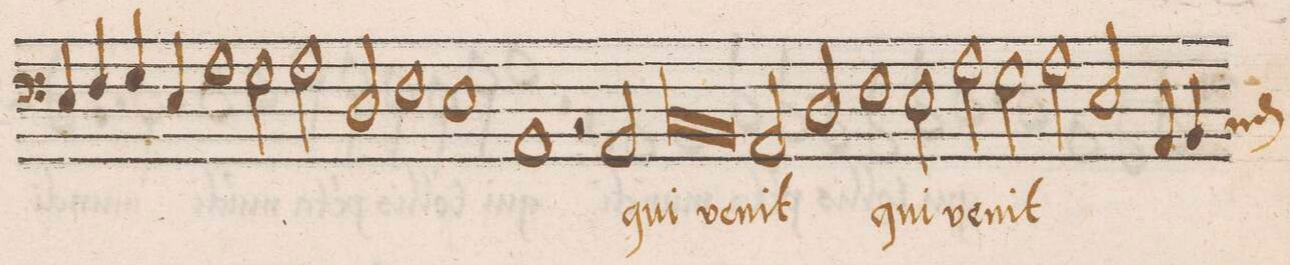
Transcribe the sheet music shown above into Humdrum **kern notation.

**kern	**text
*I"BASSVS	*
*clefF4	*
*k[]	*
*met(C|)	*
*M2/1	*
4E/	.
4F/	.
4G/	.
4E/	.
1A\	.
=111-	=111-
2G\	.
2A\	.
2D/	.
=112-	=112-
1F	.
1E	.
=113-	=113-
1AA	.
2r	.
2AA/	qui
=114-	=114-
*lig	*
1C	ve-
1BB	.
*Xlig	*
=115-	=115-
2AA/	-nit
2D/	.
1F	qui
=116-	=116-
2E\	.
2A\	ve-
2G\	-nit
2A\	.
=117-	=117-
2E/	.
4AA/	.
4BB/	.
*custos:C	*
*-	*-
